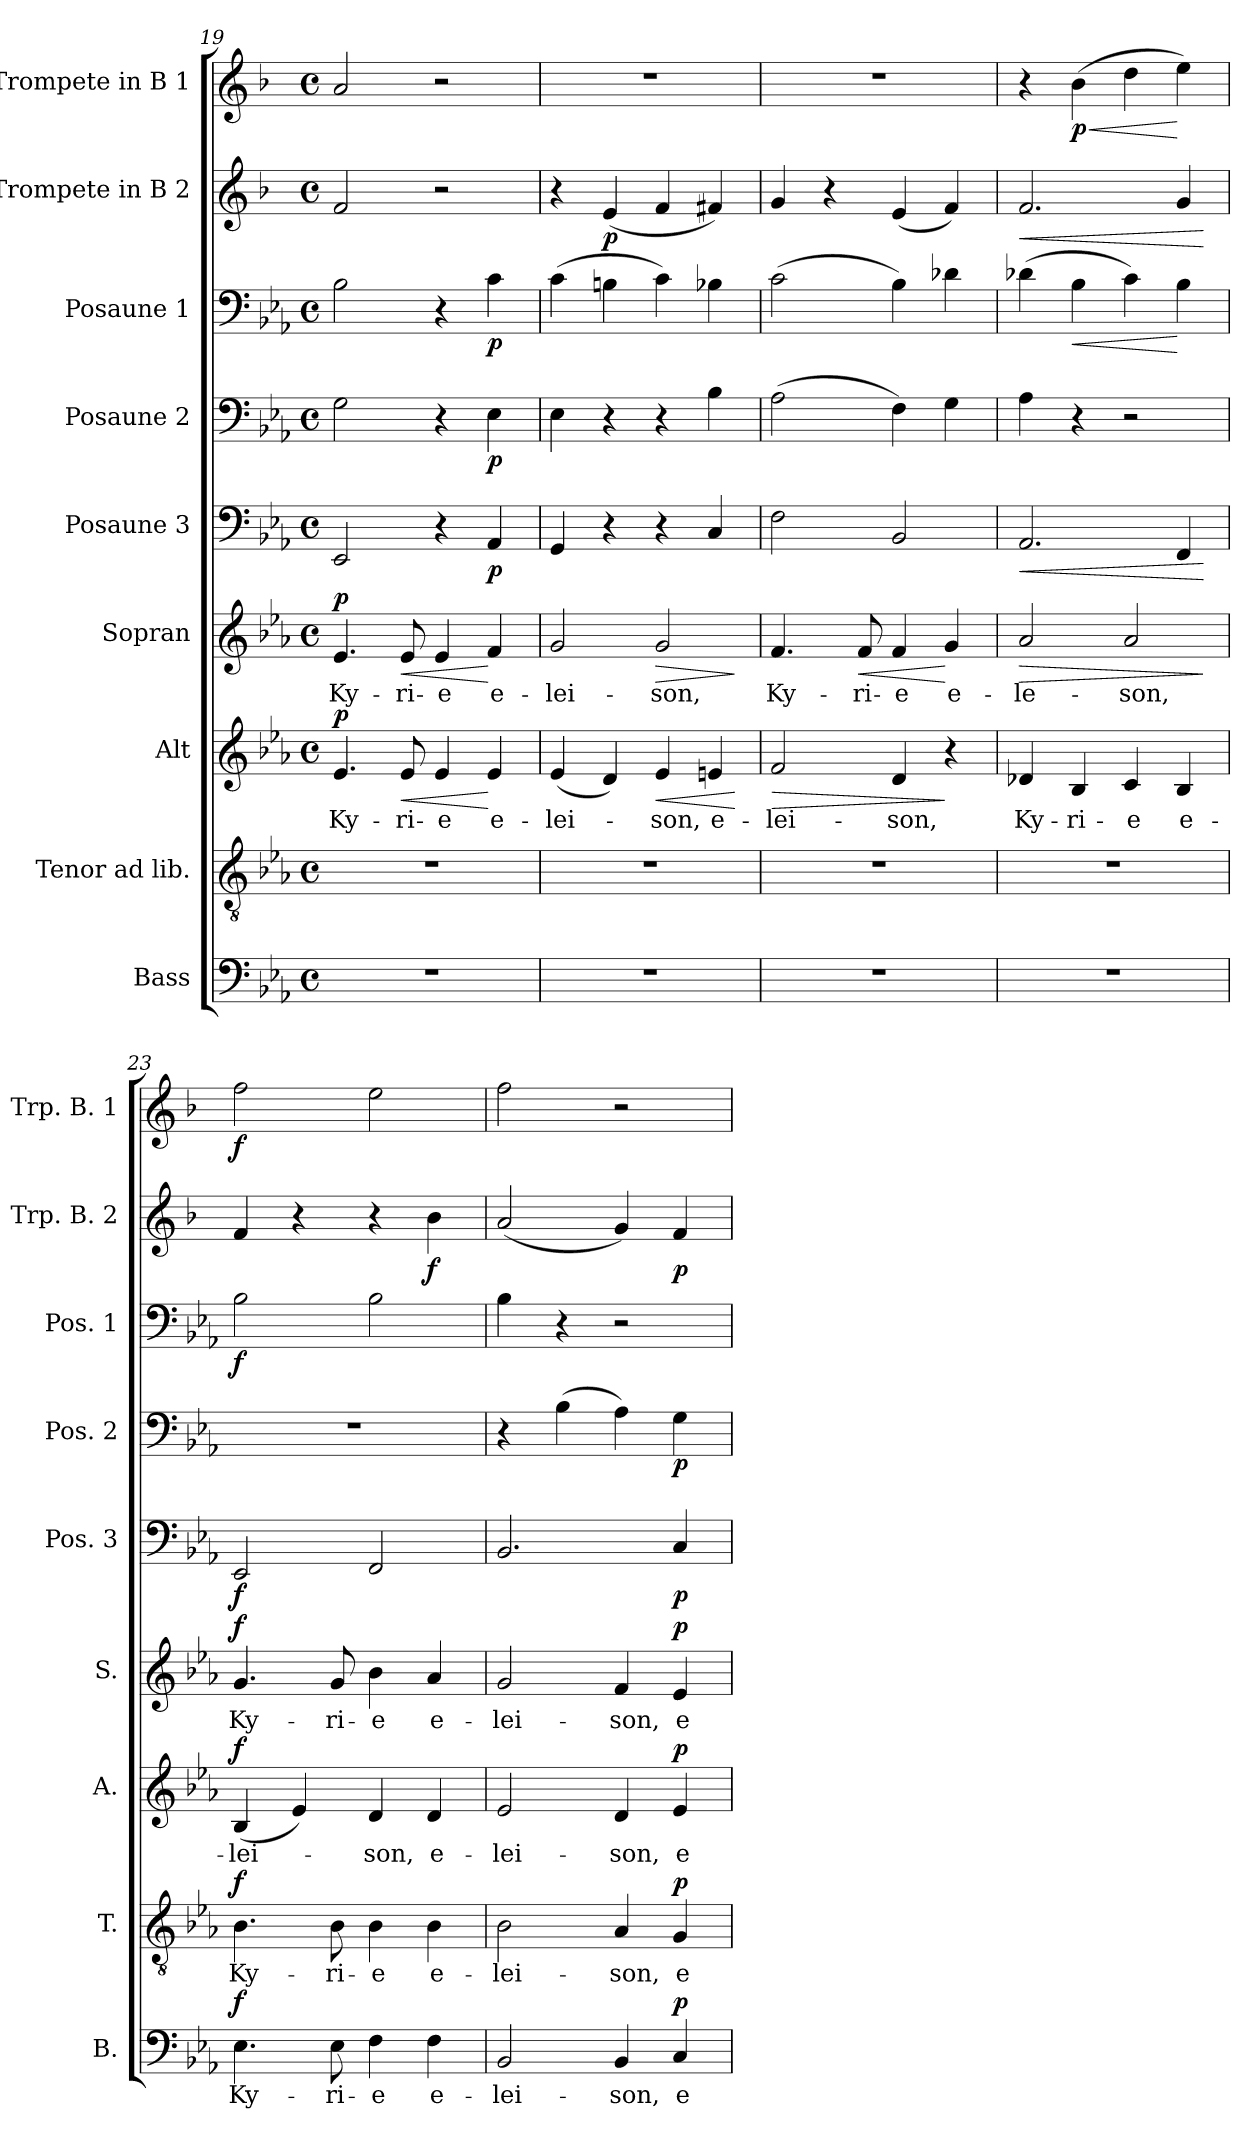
**kern	**text	**dynam	**kern	**text	**dynam	**kern	**text	**dynam	**kern	**text	**dynam	**kern	**dynam	**kern	**dynam	**kern	**dynam	**kern	**dynam	**kern	**dynam
*part9	*part9	*part9	*part8	*part8	*part8	*part7	*part7	*part7	*part6	*part6	*part6	*part5	*part5	*part4	*part4	*part3	*part3	*part2	*part2	*part1	*part1
*staff9	*staff9	*staff9	*staff8	*staff8	*staff8	*staff7	*staff7	*staff7	*staff6	*staff6	*staff6	*staff5	*staff5	*staff4	*staff4	*staff3	*staff3	*staff2	*staff2	*staff1	*staff1
*I"Bass	*	*	*I"Tenor ad lib.	*	*	*I"Alt	*	*	*I"Sopran	*	*	*I"Posaune 3	*	*I"Posaune 2	*	*I"Posaune 1	*	*I"Trompete in B 2	*	*I"Trompete in B 1	*
*I'B.	*	*	*I'T.	*	*	*I'A.	*	*	*I'S.	*	*	*I'Pos. 3	*	*I'Pos. 2	*	*I'Pos. 1	*	*I'Trp. B. 2	*	*I'Trp. B. 1	*
*clefF4	*	*	*clefGv2	*	*	*clefG2	*	*	*clefG2	*	*	*clefF4	*	*clefF4	*	*clefF4	*	*clefG2	*	*clefG2	*
*	*	*	*	*	*	*	*	*	*	*	*	*	*	*	*	*	*	*ITrd1c2	*	*ITrd1c2	*
*k[b-e-a-]	*	*	*k[b-e-a-]	*	*	*k[b-e-a-]	*	*	*k[b-e-a-]	*	*	*k[b-e-a-]	*	*k[b-e-a-]	*	*k[b-e-a-]	*	*k[b-e-a-]	*	*k[b-e-a-]	*
*E-:	*	*	*E-:	*	*	*E-:	*	*	*E-:	*	*	*E-:	*	*E-:	*	*E-:	*	*E-:	*	*E-:	*
*M4/4	*	*	*M4/4	*	*	*M4/4	*	*	*M4/4	*	*	*M4/4	*	*M4/4	*	*M4/4	*	*M4/4	*	*M4/4	*
*met(c)	*	*	*met(c)	*	*	*met(c)	*	*	*met(c)	*	*	*met(c)	*	*met(c)	*	*met(c)	*	*met(c)	*	*met(c)	*
=19	=19	=19	=19	=19	=19	=19	=19	=19	=19	=19	=19	=19	=19	=19	=19	=19	=19	=19	=19	=19	=19
!	!	!	!	!	!	!	!LO:LY:b	!LO:DY:a	!	!LO:LY:b	!LO:DY:a	!	!	!	!	!	!	!	!	!	!
1r	.	.	1r	.	.	4.e-/	Ky-	p	4.e-/	Ky-	p	2EE-/	.	2G\	.	2B-\	.	2e-/	.	2g/	.
!	!	!	!	!	!	!	!LO:LY:b	!LO:HP:b	!	!LO:LY:b	!LO:HP:b	!	!	!	!	!	!	!	!	!	!
.	.	.	.	.	.	8e-/	-ri-	<	8e-/	-ri-	<	.	.	.	.	.	.	.	.	.	.
!	!	!	!	!	!	!	!LO:LY:b	!	!	!LO:LY:b	!	!	!	!	!	!	!	!	!	!	!
.	.	.	.	.	.	4e-/	-e	.	4e-/	-e	.	4r	.	4r	.	4r	.	2r	.	2r	.
!	!	!	!	!	!	!	!LO:LY:b	!	!	!LO:LY:b	!	!	!LO:DY:b	!	!LO:DY:b	!	!LO:DY:b	!	!	!	!
.	.	.	.	.	.	4e-/	e-	[	4f/	e-	[	4AA-/	p	4E-\	p	4c\	p	.	.	.	.
=20	=20	=20	=20	=20	=20	=20	=20	=20	=20	=20	=20	=20	=20	=20	=20	=20	=20	=20	=20	=20	=20
!	!	!	!	!	!	!	!LO:LY:b	!	!	!LO:LY:b	!	!	!	!	!	!	!	!	!	!	!
1r	.	.	1r	.	.	(<4e-/	-lei-	.	2g/	-lei-	.	4GG/	.	4E-\	.	(>4c\	.	4r	.	1r	.
!	!	!	!	!	!	!	!	!	!	!	!	!	!	!	!	!	!	!	!LO:DY:b	!	!
.	.	.	.	.	.	4d/)	.	.	.	.	.	4r	.	4r	.	4Bn\	.	(<4d/	p	.	.
!	!	!	!	!	!	!	!LO:LY:b	!LO:HP:b	!	!LO:LY:b	!LO:HP:b	!	!	!	!	!	!	!	!	!	!
.	.	.	.	.	.	4e-/	-son,	<	2g/	-son,	>	4r	.	4r	.	4c\)	.	4e-/	.	.	.
!	!	!	!	!	!	!	!LO:LY:b	!	!	!	!	!	!	!	!	!	!	!	!	!	!
.	.	.	.	.	.	4en/	e-	.	.	.	.	4C/	.	4B-\	.	4B-X\	.	4en/)	.	.	.
.	.	.	.	.	.	.	.	[	.	.	]	.	.	.	.	.	.	.	.	.	.
=21	=21	=21	=21	=21	=21	=21	=21	=21	=21	=21	=21	=21	=21	=21	=21	=21	=21	=21	=21	=21	=21
!	!	!	!	!	!	!	!LO:LY:b	!LO:HP:b	!	!LO:LY:b	!	!	!	!	!	!	!	!	!	!	!
1r	.	.	1r	.	.	2f/	-lei-	>	4.f/	Ky-	.	2F\	.	(>2A-\	.	(>2c\	.	4f/	.	1r	.
.	.	.	.	.	.	.	.	.	.	.	.	.	.	.	.	.	.	4r	.	.	.
!	!	!	!	!	!	!	!	!	!	!LO:LY:b	!LO:HP:b	!	!	!	!	!	!	!	!	!	!
.	.	.	.	.	.	.	.	.	8f/	-ri-	<	.	.	.	.	.	.	.	.	.	.
!	!	!	!	!	!	!	!LO:LY:b	!	!	!LO:LY:b	!	!	!	!	!	!	!	!	!	!	!
.	.	.	.	.	.	4d/	-son,	.	4f/	-e	.	2BB-/	.	4F\)	.	4B-\)	.	(<4d/	.	.	.
!	!	!	!	!	!	!	!	!	!	!LO:LY:b	!	!	!	!	!	!	!	!	!	!	!
.	.	.	.	.	.	4r	.	]	4g/	e-	[	.	.	4G\	.	4d-X\	.	4e-/)	.	.	.
!!LO:PB:g=z
=22	=22	=22	=22	=22	=22	=22	=22	=22	=22	=22	=22	=22	=22	=22	=22	=22	=22	=22	=22	=22	=22
!	!	!	!	!	!	!	!LO:LY:b	!	!	!LO:LY:b	!LO:HP:b	!	!LO:HP:b	!	!	!	!	!	!LO:HP:b	!	!
1r	.	.	1r	.	.	4d-X/	Ky-	.	2a-/	-le-	>	2.AA-/	<	4A-\	.	(>4d-X\	.	2.e-/	<	4r	.
!	!	!	!	!	!	!	!LO:LY:b	!	!	!	!	!	!	!	!	!	!LO:HP:b	!	!	!	!LO:HP:b
!	!	!	!	!	!	!	!	!	!	!	!	!	!	!	!	!	!	!	!	!	!LO:DY:n=1:b
.	.	.	.	.	.	4B-/	-ri-	.	.	.	.	.	.	4r	.	4B-\	<	.	.	(>4a-\	< p
!	!	!	!	!	!	!	!LO:LY:b	!	!	!LO:LY:b	!	!	!	!	!	!	!	!	!	!	!
.	.	.	.	.	.	4c/	-e	.	2a-/	-son,	.	.	.	2r	.	4c\)	.	.	.	4cc\	.
!	!	!	!	!	!	!	!LO:LY:b	!	!	!	!	!	!	!	!	!	!	!	!	!	!
.	.	.	.	.	.	4B-/	e-	.	.	.	.	4FF/	.	.	.	4B-\	[	4f/	.	4dd\)	[
.	.	.	.	.	.	.	.	.	.	.	]	.	[	.	.	.	.	.	[	.	.
=23	=23	=23	=23	=23	=23	=23	=23	=23	=23	=23	=23	=23	=23	=23	=23	=23	=23	=23	=23	=23	=23
!	!LO:LY:b	!LO:DY:a	!	!LO:LY:b	!LO:DY:a	!	!LO:LY:b	!LO:DY:a	!	!LO:LY:b	!LO:DY:a	!	!LO:DY:b	!	!	!	!LO:DY:b	!	!	!	!LO:DY:b
4.E-\	Ky-	f	4.B-\	Ky-	f	(<4B-/	-lei-	f	4.g/	Ky-	f	2EE-/	f	1r	.	2B-\	f	4e-/	.	2ee-\	f
.	.	.	.	.	.	4e-/)	.	.	.	.	.	.	.	.	.	.	.	4r	.	.	.
!	!LO:LY:b	!	!	!LO:LY:b	!	!	!	!	!	!LO:LY:b	!	!	!	!	!	!	!	!	!	!	!
8E-\	-ri-	.	8B-\	-ri-	.	.	.	.	8g/	-ri-	.	.	.	.	.	.	.	.	.	.	.
!	!LO:LY:b	!	!	!LO:LY:b	!	!	!LO:LY:b	!	!	!LO:LY:b	!	!	!	!	!	!	!	!	!	!	!
4F\	-e	.	4B-\	-e	.	4d/	-son,	.	4b-\	-e	.	2FF/	.	.	.	2B-\	.	4r	.	2dd\	.
!	!LO:LY:b	!	!	!LO:LY:b	!	!	!LO:LY:b	!	!	!LO:LY:b	!	!	!	!	!	!	!	!	!LO:DY:b	!	!
4F\	e-	.	4B-\	e-	.	4d/	e-	.	4a-/	e-	.	.	.	.	.	.	.	4a-\	f	.	.
=24	=24	=24	=24	=24	=24	=24	=24	=24	=24	=24	=24	=24	=24	=24	=24	=24	=24	=24	=24	=24	=24
!	!LO:LY:b	!	!	!LO:LY:b	!	!	!LO:LY:b	!	!	!LO:LY:b	!	!	!	!	!	!	!	!	!	!	!
2BB-/	-lei-	.	2B-\	-lei-	.	2e-/	-lei-	.	2g/	-lei-	.	2.BB-/	.	4r	.	4B-\	.	(<2g/	.	2ee-\	.
.	.	.	.	.	.	.	.	.	.	.	.	.	.	(>4B-\	.	4r	.	.	.	.	.
!	!LO:LY:b	!	!	!LO:LY:b	!	!	!LO:LY:b	!	!	!LO:LY:b	!	!	!	!	!	!	!	!	!	!	!
4BB-/	-son,	.	4A-/	-son,	.	4d/	-son,	.	4f/	-son,	.	.	.	4A-\)	.	2r	.	4f/)	.	2r	.
!	!LO:LY:b	!LO:DY:a	!	!LO:LY:b	!LO:DY:a	!	!LO:LY:b	!LO:DY:a	!	!LO:LY:b	!LO:DY:a	!	!LO:DY:b	!	!LO:DY:b	!	!	!	!LO:DY:b	!	!
4C/	e-	p	4G/	e-	p	4e-/	e-	p	4e-/	e-	p	4C/	p	4G\	p	.	.	4e-/	p	.	.
=	=	=	=	=	=	=	=	=	=	=	=	=	=	=	=	=	=	=	=	=	=
*-	*-	*-	*-	*-	*-	*-	*-	*-	*-	*-	*-	*-	*-	*-	*-	*-	*-	*-	*-	*-	*-
